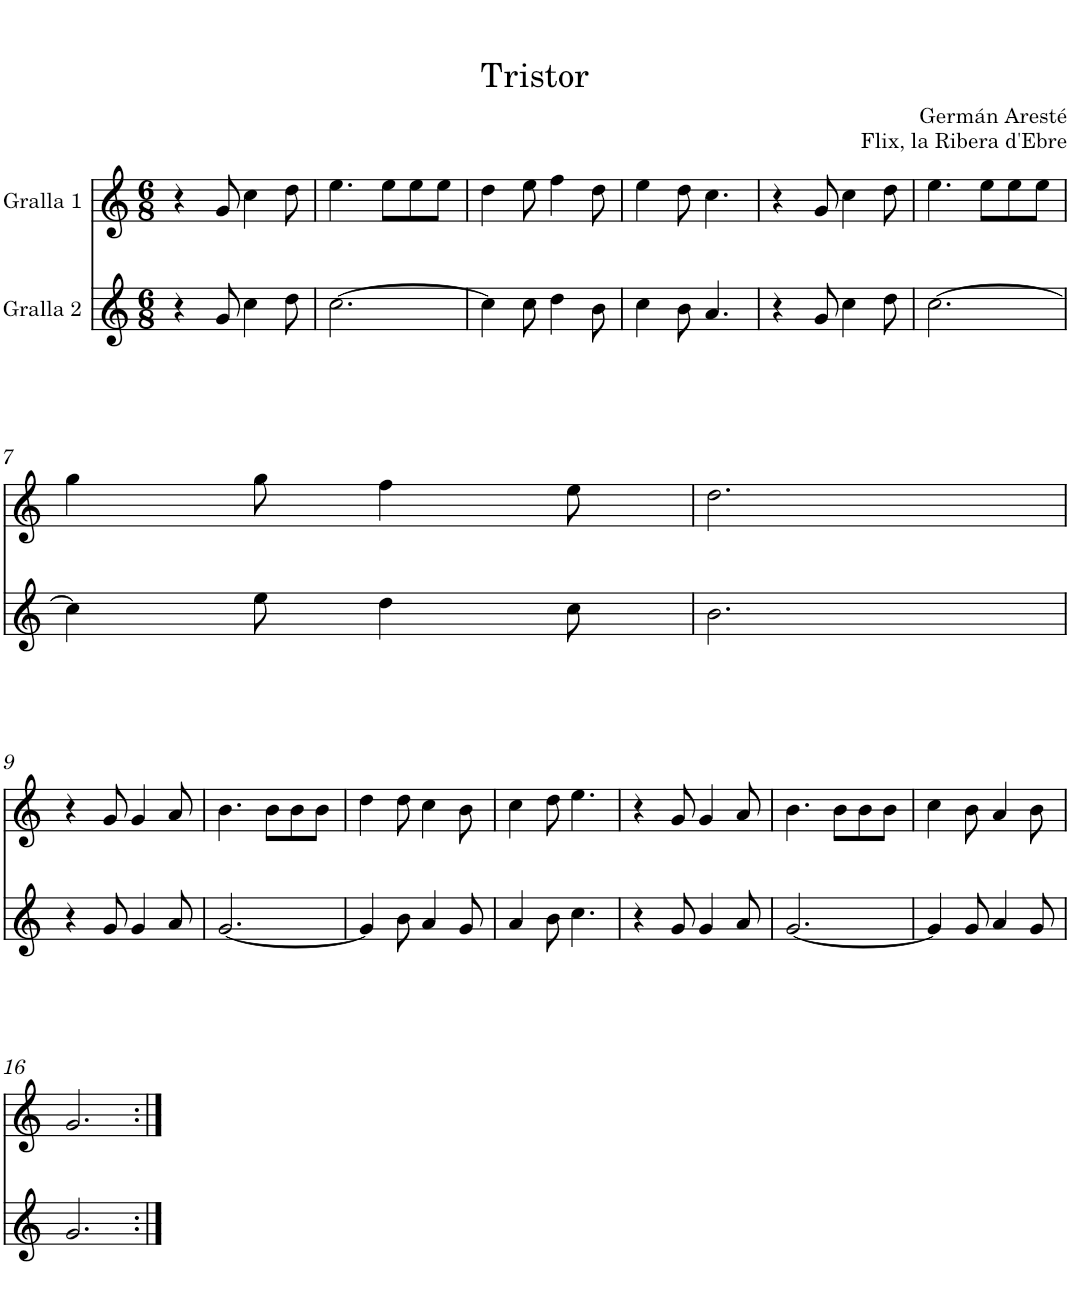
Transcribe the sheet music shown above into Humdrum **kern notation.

**kern	**kern
*part2	*part1
*staff2	*staff1
*I"Gralla 2	*I"Gralla 1
*clefG2	*clefG2
*k[]	*k[]
*M6/8	*M6/8
=1	=1
4r	4r
8g/	8g/
4cc\	4cc\
8dd\	8dd\
=2	=2
[2.cc\	4.ee\
.	8ee\L
.	8ee\
.	8ee\J
=3	=3
4cc\]	4dd\
8cc\	8ee\
4dd\	4ff\
8b\	8dd\
=4	=4
4cc\	4ee\
8b\	8dd\
4.a/	4.cc\
=5	=5
4r	4r
8g/	8g/
4cc\	4cc\
8dd\	8dd\
=6	=6
[2.cc\	4.ee\
.	8ee\L
.	8ee\
.	8ee\J
!!LO:LB:g=z
=7	=7
4cc\]	4gg\
8ee\	8gg\
4dd\	4ff\
8cc\	8ee\
=8	=8
2.b\	2.dd\
!!LO:LB:g=z
=9	=9
4r	4r
8g/	8g/
4g/	4g/
8a/	8a/
=10	=10
[2.g/	4.b\
.	8b\L
.	8b\
.	8b\J
=11	=11
4g/]	4dd\
8b\	8dd\
4a/	4cc\
8g/	8b\
=12	=12
4a/	4cc\
8b\	8dd\
4.cc\	4.ee\
=13	=13
4r	4r
8g/	8g/
4g/	4g/
8a/	8a/
=14	=14
[2.g/	4.b\
.	8b\L
.	8b\
.	8b\J
=15	=15
4g/]	4cc\
8g/	8b\
4a/	4a/
8g/	8b\
!!LO:LB:g=z
=16	=16
2.g/	2.g/
=:|!	=:|!
*-	*-
